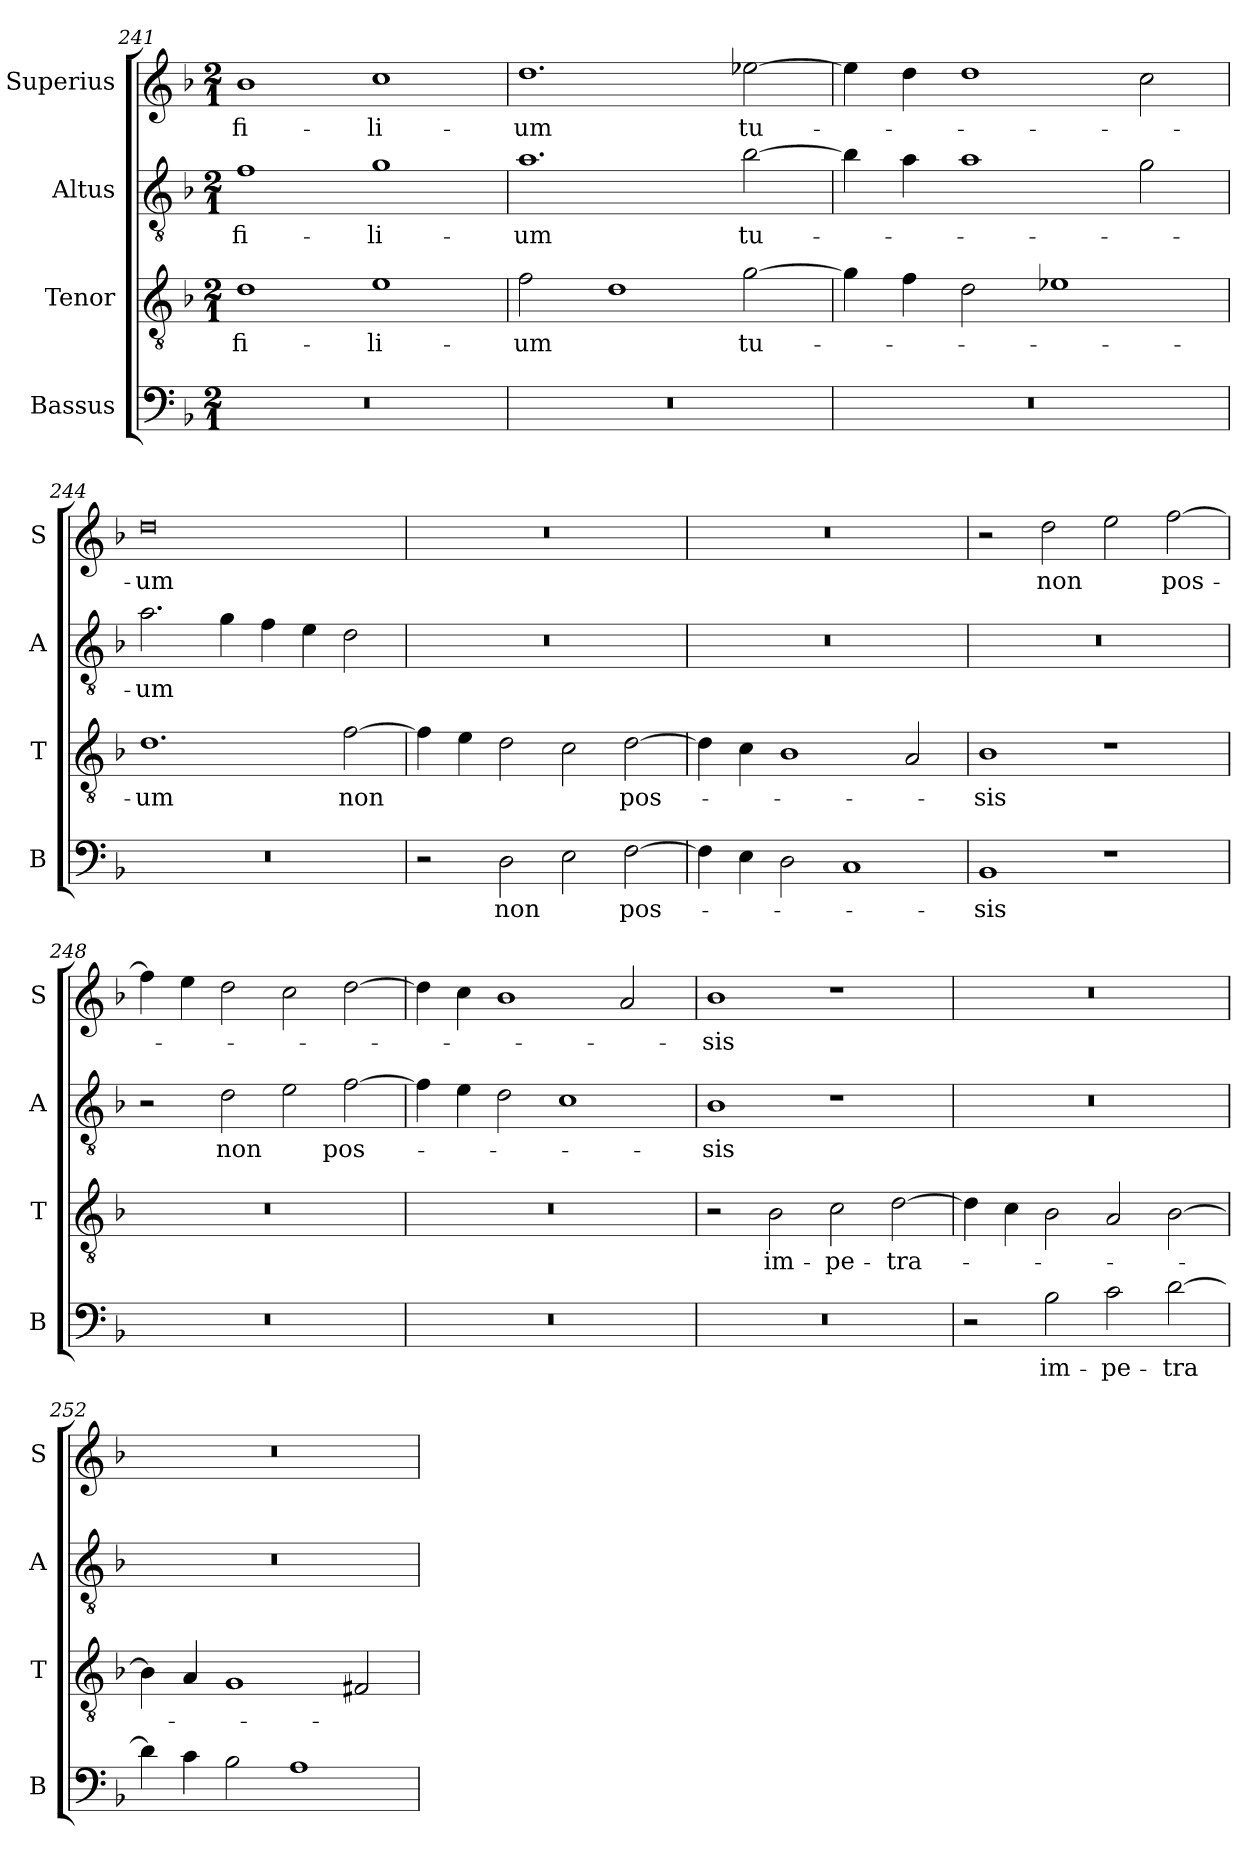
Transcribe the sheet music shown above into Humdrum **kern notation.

**kern	**text	**kern	**text	**kern	**text	**kern	**text
*part4	*part4	*part3	*part3	*part2	*part2	*part1	*part1
*staff4	*staff4	*staff3	*staff3	*staff2	*staff2	*staff1	*staff1
*I"Bassus	*	*I"Tenor	*	*I"Altus	*	*I"Superius	*
*I'B	*	*I'T	*	*I'A	*	*I'S	*
*clefF4	*	*clefGv2	*	*clefGv2	*	*clefG2	*
*k[b-]	*	*k[b-]	*	*k[b-]	*	*k[b-]	*
*M2/1	*	*M2/1	*	*M2/1	*	*M2/1	*
=241	=241	=241	=241	=241	=241	=241	=241
0r	.	1d	fi-	1f	fi-	1b-	fi-
.	.	1e	-li-	1g	-li-	1cc	-li-
=242	=242	=242	=242	=242	=242	=242	=242
0r	.	2f\	-um	1.a	um	1.dd	-um
.	.	1d	.	.	.	.	.
.	.	[2g\	tu-	[2b-\	tu-	[2ee-X\	tu-
=243	=243	=243	=243	=243	=243	=243	=243
0r	.	4g\]	.	4b-\]	.	4ee-\]	.
.	.	4f\	.	4a\	.	4dd\	.
.	.	2d\	.	1a	.	1dd	.
.	.	1e-X	.	.	.	.	.
.	.	.	.	2g\	.	2cc\	.
=244	=244	=244	=244	=244	=244	=244	=244
0r	.	1.d	-um	2.a\	-um	0dd	-um
.	.	.	.	4g\	.	.	.
.	.	.	.	4f\	.	.	.
.	.	.	.	4e\	.	.	.
.	.	[2f\	non	2d\	.	.	.
=245	=245	=245	=245	=245	=245	=245	=245
2r	.	4f\]	.	0r	.	0r	.
.	.	4e\	.	.	.	.	.
2D\	non	2d\	.	.	.	.	.
2E\	.	2c\	.	.	.	.	.
[2F\	pos-	[2d\	pos-	.	.	.	.
=246	=246	=246	=246	=246	=246	=246	=246
4F\]	.	4d\]	.	0r	.	0r	.
4E\	.	4c\	.	.	.	.	.
2D\	.	1B-	.	.	.	.	.
1C	.	.	.	.	.	.	.
.	.	2A/	.	.	.	.	.
=247	=247	=247	=247	=247	=247	=247	=247
1BB-	-sis	1B-	-sis	0r	.	2r	.
.	.	.	.	.	.	2dd\	non
1r	.	1r	.	.	.	2ee\	.
.	.	.	.	.	.	[2ff\	pos-
=248	=248	=248	=248	=248	=248	=248	=248
0r	.	0r	.	2r	.	4ff\]	.
.	.	.	.	.	.	4ee\	.
.	.	.	.	2d\	non	2dd\	.
.	.	.	.	2e\	.	2cc\	.
.	.	.	.	[2f\	pos-	[2dd\	.
=249	=249	=249	=249	=249	=249	=249	=249
0r	.	0r	.	4f\]	.	4dd\]	.
.	.	.	.	4e\	.	4cc\	.
.	.	.	.	2d\	.	1b-	.
.	.	.	.	1c	.	.	.
.	.	.	.	.	.	2a/	.
=250	=250	=250	=250	=250	=250	=250	=250
0r	.	2r	.	1B-	-sis	1b-	-sis
.	.	2B-\	im-	.	.	.	.
.	.	2c\	-pe-	1r	.	1r	.
.	.	[2d\	-tra-	.	.	.	.
=251	=251	=251	=251	=251	=251	=251	=251
2r	.	4d\]	.	0r	.	0r	.
.	.	4c\	.	.	.	.	.
2B-\	im-	2B-\	.	.	.	.	.
2c\	-pe-	2A/	.	.	.	.	.
[2d\	-tra	[2B-\	.	.	.	.	.
=252	=252	=252	=252	=252	=252	=252	=252
4d\]	.	4B-\]	.	0r	.	0r	.
4c\	.	4A/	.	.	.	.	.
2B-\	.	1G	.	.	.	.	.
1A	.	.	.	.	.	.	.
.	.	2F#X/	.	.	.	.	.
=	=	=	=	=	=	=	=
*-	*-	*-	*-	*-	*-	*-	*-
